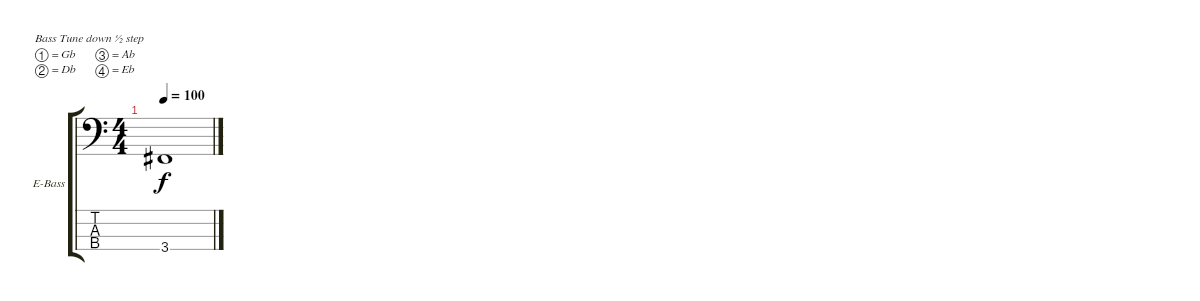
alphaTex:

\bracketExtendMode groupsimilarinstruments
\firstSystemTrackNameOrientation horizontal
\otherSystemsTrackNameOrientation horizontal
\track ("±´Ë¾" "E-Bass") {instrument electricbassfinger}
\staff {score tabs}
\tuning (Gb2 Db2 Ab1 Eb1)
\ts (4 4)
\tempo 100
\clef f4
\ks c
3.4.1{dy f}
